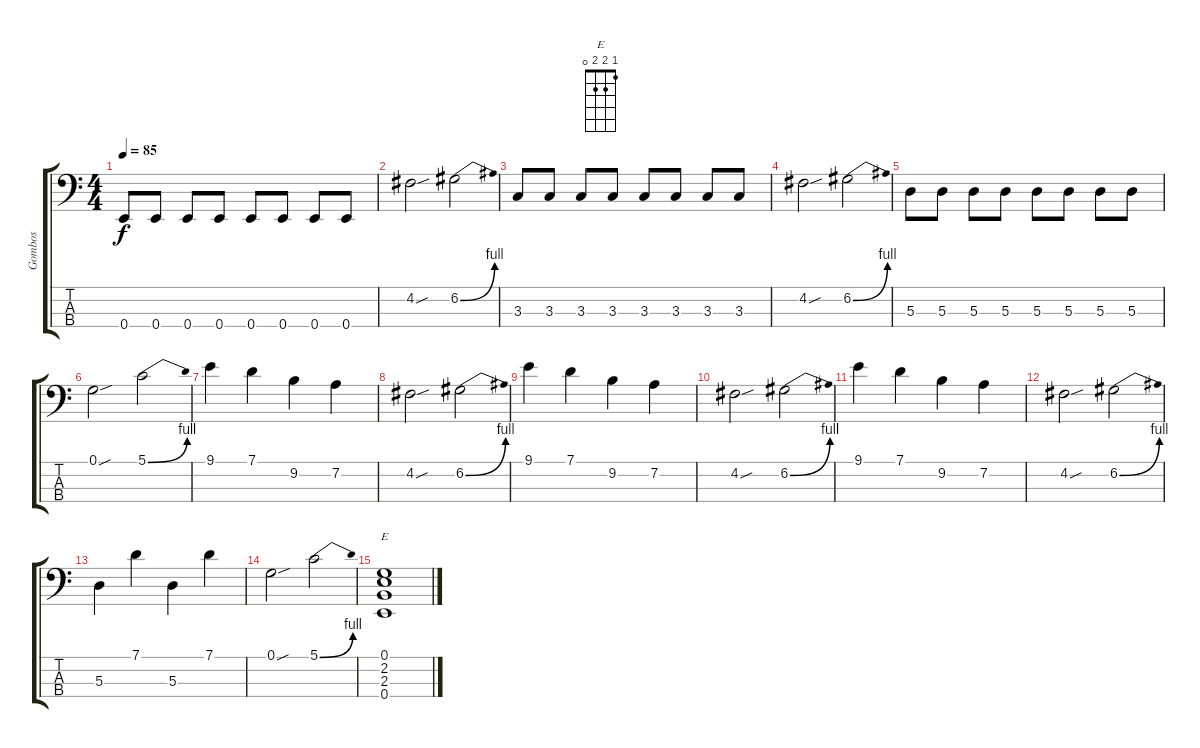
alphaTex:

\track ("Gombos" "Gombos") {instrument electricbassfinger}
\staff {score tabs}
\tuning (G2 D2 A1 E1) {hide}
\chord ("E" 1 2 2 0)
\ts (4 4)
\tempo 85
\clef f4
\ks c
0.4.8{dy f} 0.4.8 0.4.8 0.4.8 0.4.8 0.4.8 0.4.8 0.4.8 |
4.2{sou}.2 6.2{be (bend 0 0 60 4)}.2 |
3.3.8 3.3.8 3.3.8 3.3.8 3.3.8 3.3.8 3.3.8 3.3.8 |
4.2{sou}.2 6.2{be (bend 0 0 60 4)}.2 |
5.3.8 5.3.8 5.3.8 5.3.8 5.3.8 5.3.8 5.3.8 5.3.8 |
0.1{sou}.2 5.1{be (bend 0 0 60 4)}.2 |
9.1.4 7.1.4 9.2.4 7.2.4 |
4.2{sou}.2 6.2{be (bend 0 0 60 4)}.2 |
9.1.4 7.1.4 9.2.4 7.2.4 |
4.2{sou}.2 6.2{be (bend 0 0 60 4)}.2 |
9.1.4 7.1.4 9.2.4 7.2.4 |
4.2{sou}.2 6.2{be (bend 0 0 60 4)}.2 |
5.3.4 7.1.4 5.3.4 7.1.4 |
0.1{sou}.2 5.1{be (bend 0 0 60 4)}.2 |
(0.1 2.2 2.3 0.4).1{ch "E"}
